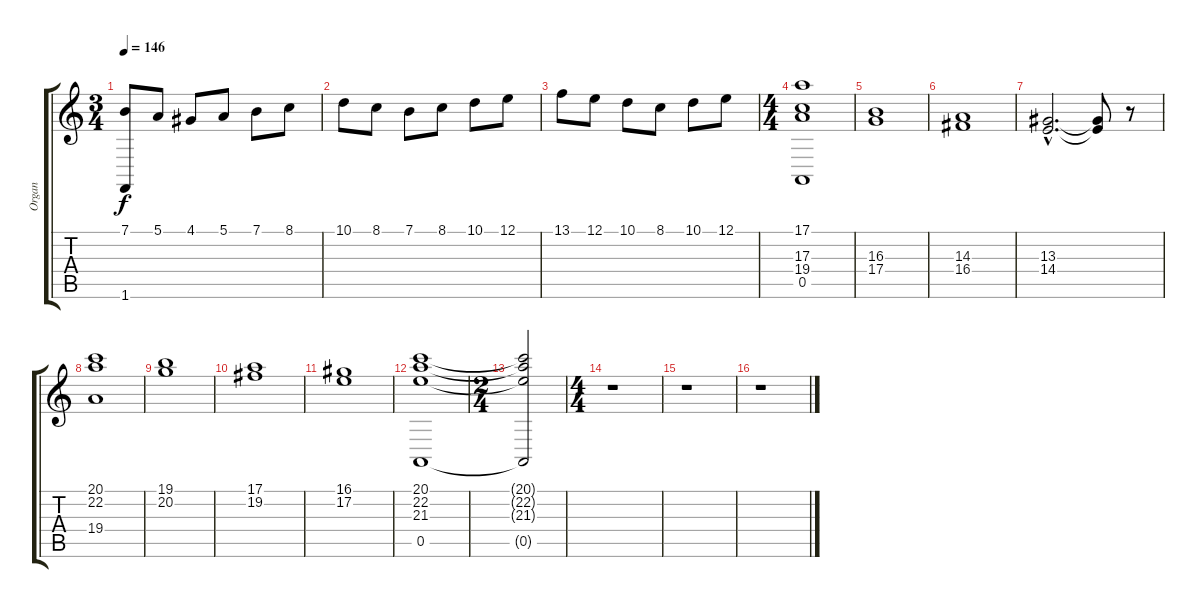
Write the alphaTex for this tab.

\track ("Organ" "Organ") {instrument churchorgan}
\staff {score tabs}
\tuning (E4 B3 G3 D3 A2 E2) {hide}
\ts (3 4)
\tempo 146
\clef g2
\ks c
(7.1 1.6).8{dy f} 5.1.8 4.1.8 5.1.8 7.1.8 8.1.8 |
10.1.8 8.1.8 7.1.8 8.1.8 10.1.8 12.1.8 |
13.1.8 12.1.8 10.1.8 8.1.8 10.1.8 12.1.8 |
\ts (4 4)
(17.1 17.3 19.4 0.5).1 |
(16.3 17.4).1 |
(14.3 16.4).1 |
(13.3{hac} 14.4{hac}).2{d} (13.3{t} 14.4{t}).8 r.8 |
(20.1 22.2 19.4).1 |
(19.1 20.2).1 |
(17.1 19.2).1 |
(16.1 17.2).1 |
(20.1 22.2 21.3 0.5).1 |
\ts (2 4)
(20.1{t} 22.2{t} 21.3{t} 0.5{t}).2 |
\ts (4 4)
r.1 |
r.1 |
r.1
